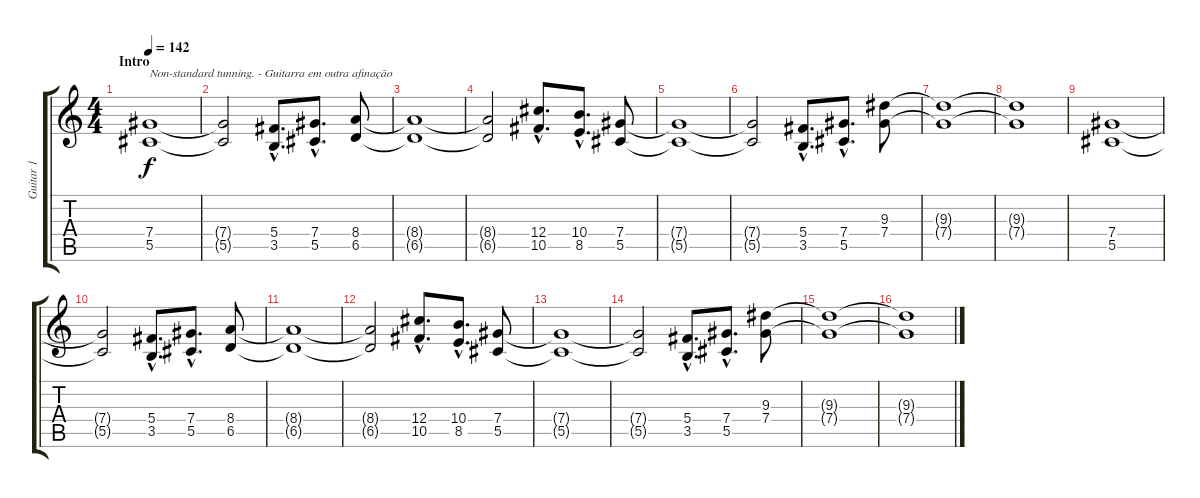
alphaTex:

\track ("Guitar 1" "Guitar 1") {instrument distortionguitar}
\staff {score tabs}
\tuning (Eb4 Bb3 Gb3 Db3 Ab2 Db2) {hide}
\ts (4 4)
\section ("" "Intro")
\tempo 142
\clef g2
\ks c
(7.4 5.5).1{txt "Non-standard tunning. - Guitarra em outra afinação" dy f instrument distortionguitar} |
(7.4{t} 5.5{t}).2 (5.4{hac} 3.5{hac}).8{d} (7.4{hac} 5.5{hac}).8{d} (8.4 6.5).8 |
(8.4{t} 6.5{t}).1 |
(8.4{t} 6.5{t}).2 (12.4{hac} 10.5{hac}).8{d} (10.4{hac} 8.5{hac}).8{d} (7.4 5.5).8 |
(7.4{t} 5.5{t}).1 |
(7.4{t} 5.5{t}).2 (5.4{hac} 3.5{hac}).8{d} (7.4{hac} 5.5{hac}).8{d} (9.3 7.4).8 |
(9.3{t} 7.4{t}).1 |
(9.3{t} 7.4{t}).1 |
(7.4 5.5).1 |
(7.4{t} 5.5{t}).2 (5.4{hac} 3.5{hac}).8{d} (7.4{hac} 5.5{hac}).8{d} (8.4 6.5).8 |
(8.4{t} 6.5{t}).1 |
(8.4{t} 6.5{t}).2 (12.4{hac} 10.5{hac}).8{d} (10.4{hac} 8.5{hac}).8{d} (7.4 5.5).8 |
(7.4{t} 5.5{t}).1 |
(7.4{t} 5.5{t}).2 (5.4{hac} 3.5{hac}).8{d} (7.4{hac} 5.5{hac}).8{d} (9.3 7.4).8 |
(9.3{t} 7.4{t}).1 |
(9.3{t} 7.4{t}).1
